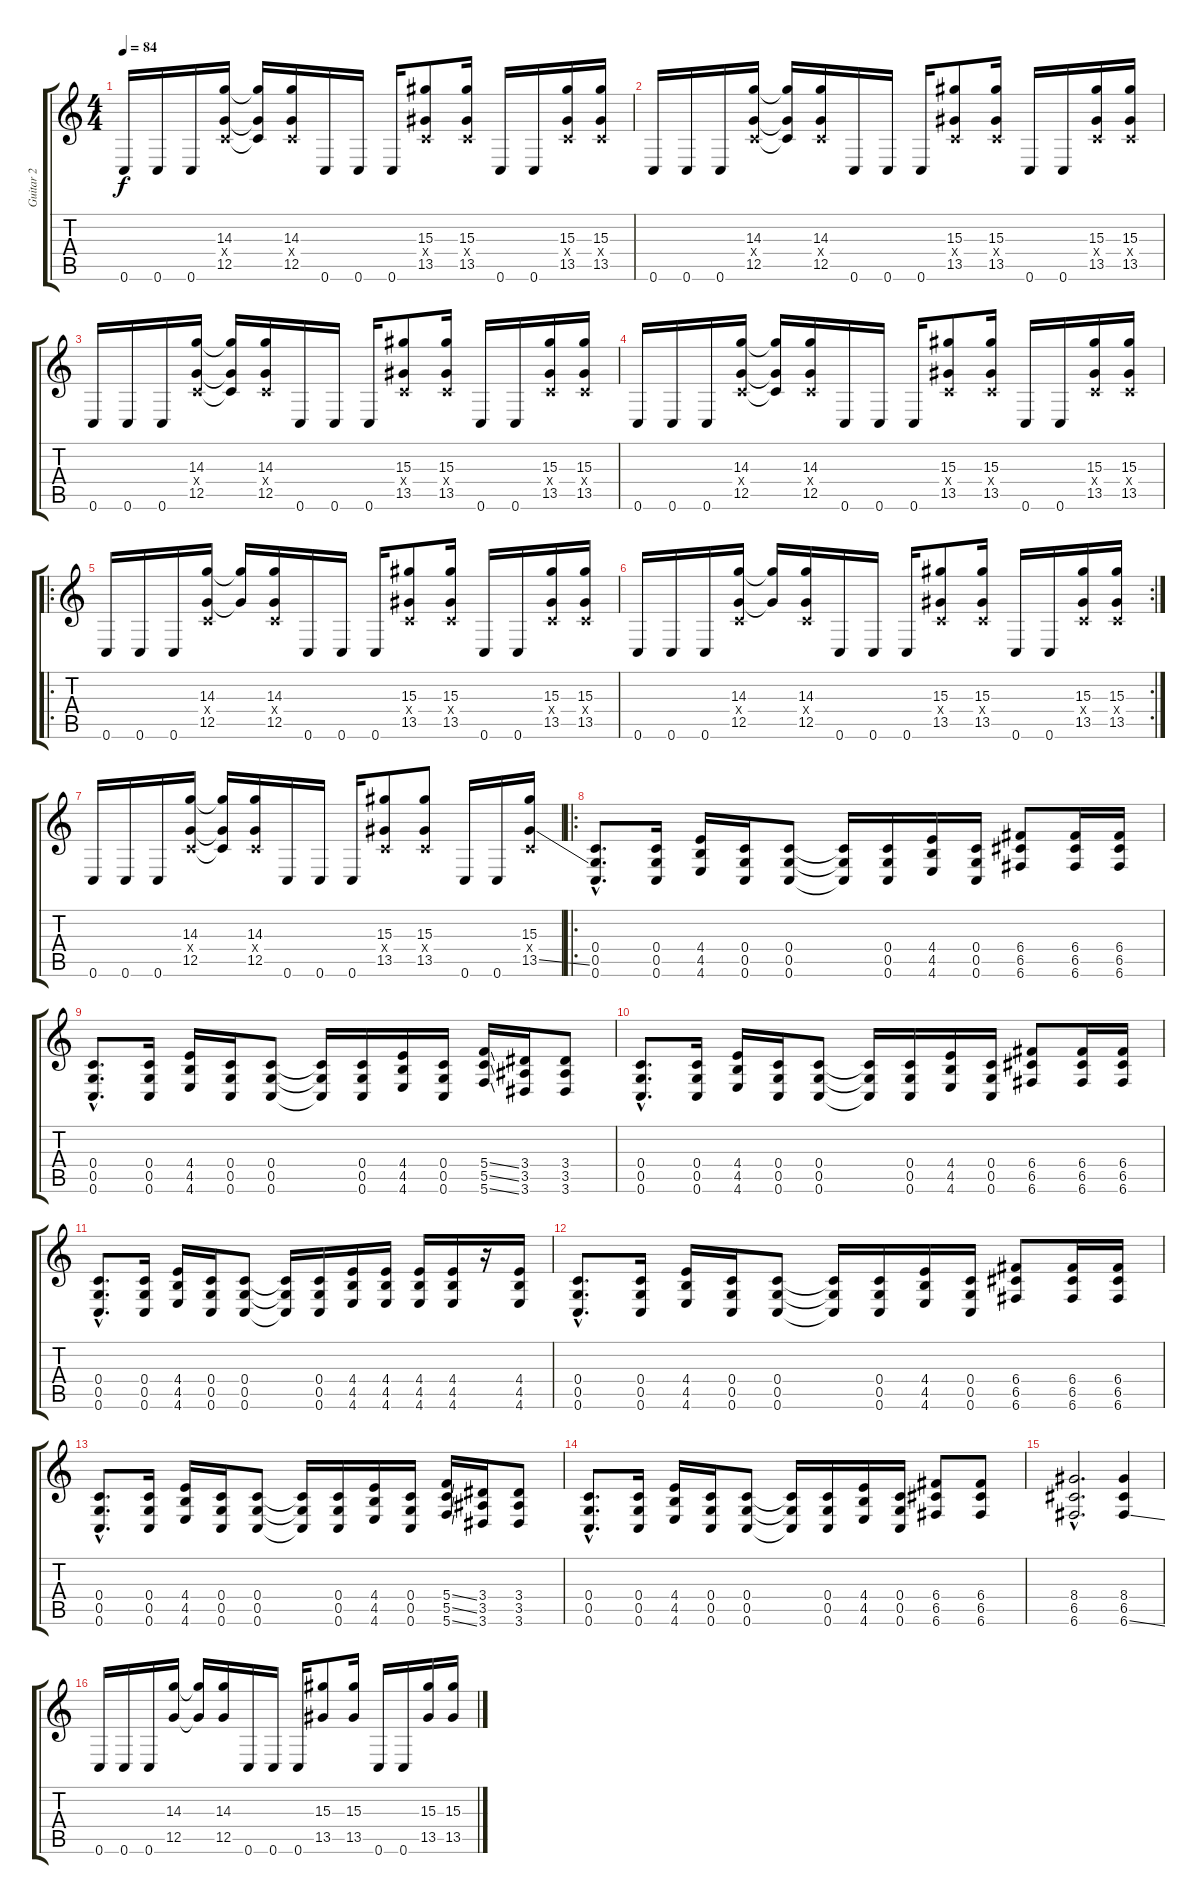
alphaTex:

\track ("Guitar 2" "Guitar 2") {instrument distortionguitar}
\staff {score tabs}
\tuning (D4 A3 F3 C3 G2 C2) {hide}
\ts (4 4)
\tempo 84
\clef g2
\ks c
0.6.16{dy f instrument distortionguitar} 0.6.16 0.6.16 (14.3 0.4{x} 12.5).16 (14.3{t} 0.4{t} 12.5{t}).16 (14.3 0.4{x} 12.5).16 0.6.16 0.6.16 0.6.16 (15.3 0.4{x} 13.5).8 (15.3 0.4{x} 13.5).16 0.6.16 0.6.16 (15.3 0.4{x} 13.5).16 (15.3 0.4{x} 13.5).16 |
0.6.16 0.6.16 0.6.16 (14.3 0.4{x} 12.5).16 (14.3{t} 0.4{t} 12.5{t}).16 (14.3 0.4{x} 12.5).16 0.6.16 0.6.16 0.6.16 (15.3 0.4{x} 13.5).8 (15.3 0.4{x} 13.5).16 0.6.16 0.6.16 (15.3 0.4{x} 13.5).16 (15.3 0.4{x} 13.5).16 |
0.6.16 0.6.16 0.6.16 (14.3 0.4{x} 12.5).16 (14.3{t} 0.4{t} 12.5{t}).16 (14.3 0.4{x} 12.5).16 0.6.16 0.6.16 0.6.16 (15.3 0.4{x} 13.5).8 (15.3 0.4{x} 13.5).16 0.6.16 0.6.16 (15.3 0.4{x} 13.5).16 (15.3 0.4{x} 13.5).16 |
0.6.16 0.6.16 0.6.16 (14.3 0.4{x} 12.5).16 (14.3{t} 0.4{t} 12.5{t}).16 (14.3 0.4{x} 12.5).16 0.6.16 0.6.16 0.6.16 (15.3 0.4{x} 13.5).8 (15.3 0.4{x} 13.5).16 0.6.16 0.6.16 (15.3 0.4{x} 13.5).16 (15.3 0.4{x} 13.5).16 |
\ro
0.6.16 0.6.16 0.6.16 (14.3 0.4{x} 12.5).16 (14.3{t} 12.5{t}).16 (14.3 0.4{x} 12.5).16 0.6.16 0.6.16 0.6.16 (15.3 0.4{x} 13.5).8 (15.3 0.4{x} 13.5).16 0.6.16 0.6.16 (15.3 0.4{x} 13.5).16 (15.3 0.4{x} 13.5).16 |
\rc 2
0.6.16 0.6.16 0.6.16 (14.3 0.4{x} 12.5).16 (14.3{t} 12.5{t}).16 (14.3 0.4{x} 12.5).16 0.6.16 0.6.16 0.6.16 (15.3 0.4{x} 13.5).8 (15.3 0.4{x} 13.5).16 0.6.16 0.6.16 (15.3 0.4{x} 13.5).16 (15.3 0.4{x} 13.5).16 |
0.6.16 0.6.16 0.6.16 (14.3 0.4{x} 12.5).16 (14.3{t} 0.4{t} 12.5{t}).16 (14.3 0.4{x} 12.5).16 0.6.16 0.6.16 0.6.16 (15.3 0.4{x} 13.5).8 (15.3 0.4{x} 13.5).8 0.6.16 0.6.16 (15.3 0.4{x} 13.5{ss}).16 |
\ro
(0.4{hac} 0.5{hac} 0.6{hac}).8{d} (0.4 0.5 0.6).16 (4.4 4.5 4.6).16 (0.4 0.5 0.6).16 (0.4 0.5 0.6).8 (0.4{t} 0.5{t} 0.6{t}).16 (0.4 0.5 0.6).16 (4.4 4.5 4.6).16 (0.4 0.5 0.6).16 (6.4 6.5 6.6).8 (6.4 6.5 6.6).16 (6.4 6.5 6.6).16 |
(0.4{hac} 0.5{hac} 0.6{hac}).8{d} (0.4 0.5 0.6).16 (4.4 4.5 4.6).16 (0.4 0.5 0.6).16 (0.4 0.5 0.6).8 (0.4{t} 0.5{t} 0.6{t}).16 (0.4 0.5 0.6).16 (4.4 4.5 4.6).16 (0.4 0.5 0.6).16 (5.4{ss} 5.5{ss} 5.6{ss}).16 (3.4 3.5 3.6).16 (3.4 3.5 3.6).8 |
(0.4{hac} 0.5{hac} 0.6{hac}).8{d} (0.4 0.5 0.6).16 (4.4 4.5 4.6).16 (0.4 0.5 0.6).16 (0.4 0.5 0.6).8 (0.4{t} 0.5{t} 0.6{t}).16 (0.4 0.5 0.6).16 (4.4 4.5 4.6).16 (0.4 0.5 0.6).16 (6.4 6.5 6.6).8 (6.4 6.5 6.6).16 (6.4 6.5 6.6).16 |
(0.4{hac} 0.5{hac} 0.6{hac}).8{d} (0.4 0.5 0.6).16 (4.4 4.5 4.6).16 (0.4 0.5 0.6).16 (0.4 0.5 0.6).8 (0.4{t} 0.5{t} 0.6{t}).16 (0.4 0.5 0.6).16 (4.4 4.5 4.6).16 (4.4 4.5 4.6).16 (4.4 4.5 4.6).16 (4.4 4.5 4.6).16 r.16 (4.4 4.5 4.6).16 |
(0.4{hac} 0.5{hac} 0.6{hac}).8{d} (0.4 0.5 0.6).16 (4.4 4.5 4.6).16 (0.4 0.5 0.6).16 (0.4 0.5 0.6).8 (0.4{t} 0.5{t} 0.6{t}).16 (0.4 0.5 0.6).16 (4.4 4.5 4.6).16 (0.4 0.5 0.6).16 (6.4 6.5 6.6).8 (6.4 6.5 6.6).16 (6.4 6.5 6.6).16 |
(0.4{hac} 0.5{hac} 0.6{hac}).8{d} (0.4 0.5 0.6).16 (4.4 4.5 4.6).16 (0.4 0.5 0.6).16 (0.4 0.5 0.6).8 (0.4{t} 0.5{t} 0.6{t}).16 (0.4 0.5 0.6).16 (4.4 4.5 4.6).16 (0.4 0.5 0.6).16 (5.4{ss} 5.5{ss} 5.6{ss}).16 (3.4 3.5 3.6).16 (3.4 3.5 3.6).8 |
(0.4{hac} 0.5{hac} 0.6{hac}).8{d} (0.4 0.5 0.6).16 (4.4 4.5 4.6).16 (0.4 0.5 0.6).16 (0.4 0.5 0.6).8 (0.4{t} 0.5{t} 0.6{t}).16 (0.4 0.5 0.6).16 (4.4 4.5 4.6).16 (0.4 0.5 0.6).16 (6.4 6.5 6.6).8 (6.4 6.5 6.6).8 |
(8.4{hac} 6.5{hac} 6.6{hac}).2{d} (8.4 6.5 6.6{ss}).4 |
0.6.16 0.6.16 0.6.16 (14.3 12.5).16 (14.3{t} 12.5{t}).16 (14.3 12.5).16 0.6.16 0.6.16 0.6.16 (15.3 13.5).8 (15.3 13.5).16 0.6.16 0.6.16 (15.3 13.5).16 (15.3 13.5).16
